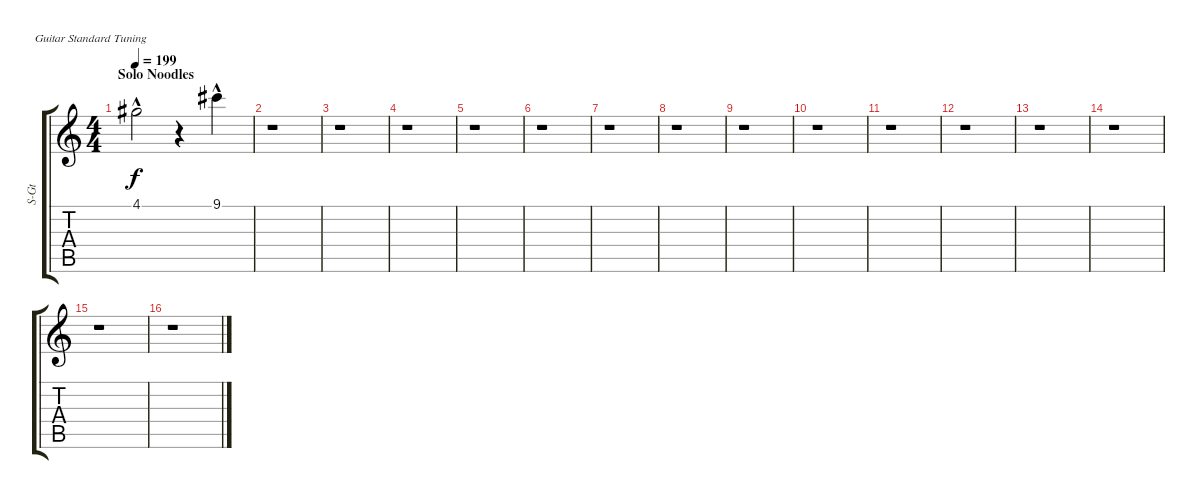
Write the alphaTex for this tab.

\track ("Dexter voice" "S-Gt") {instrument tenorsax}
\staff {score tabs}
\tuning (E4 B3 G3 D3 A2 E2)
\displaytranspose 12
\ts (4 4)
\section ("" "Solo Noodles")
\tempo 199
\clef g2
\ks c
4.1{hac t}.2{dy f} r.4 9.1{hac}.4 |
r.1 |
r.1 |
r.1 |
r.1 |
r.1 |
r.1 |
r.1 |
r.1 |
r.1 |
r.1 |
r.1 |
r.1 |
r.1 |
r.1 |
r.1
